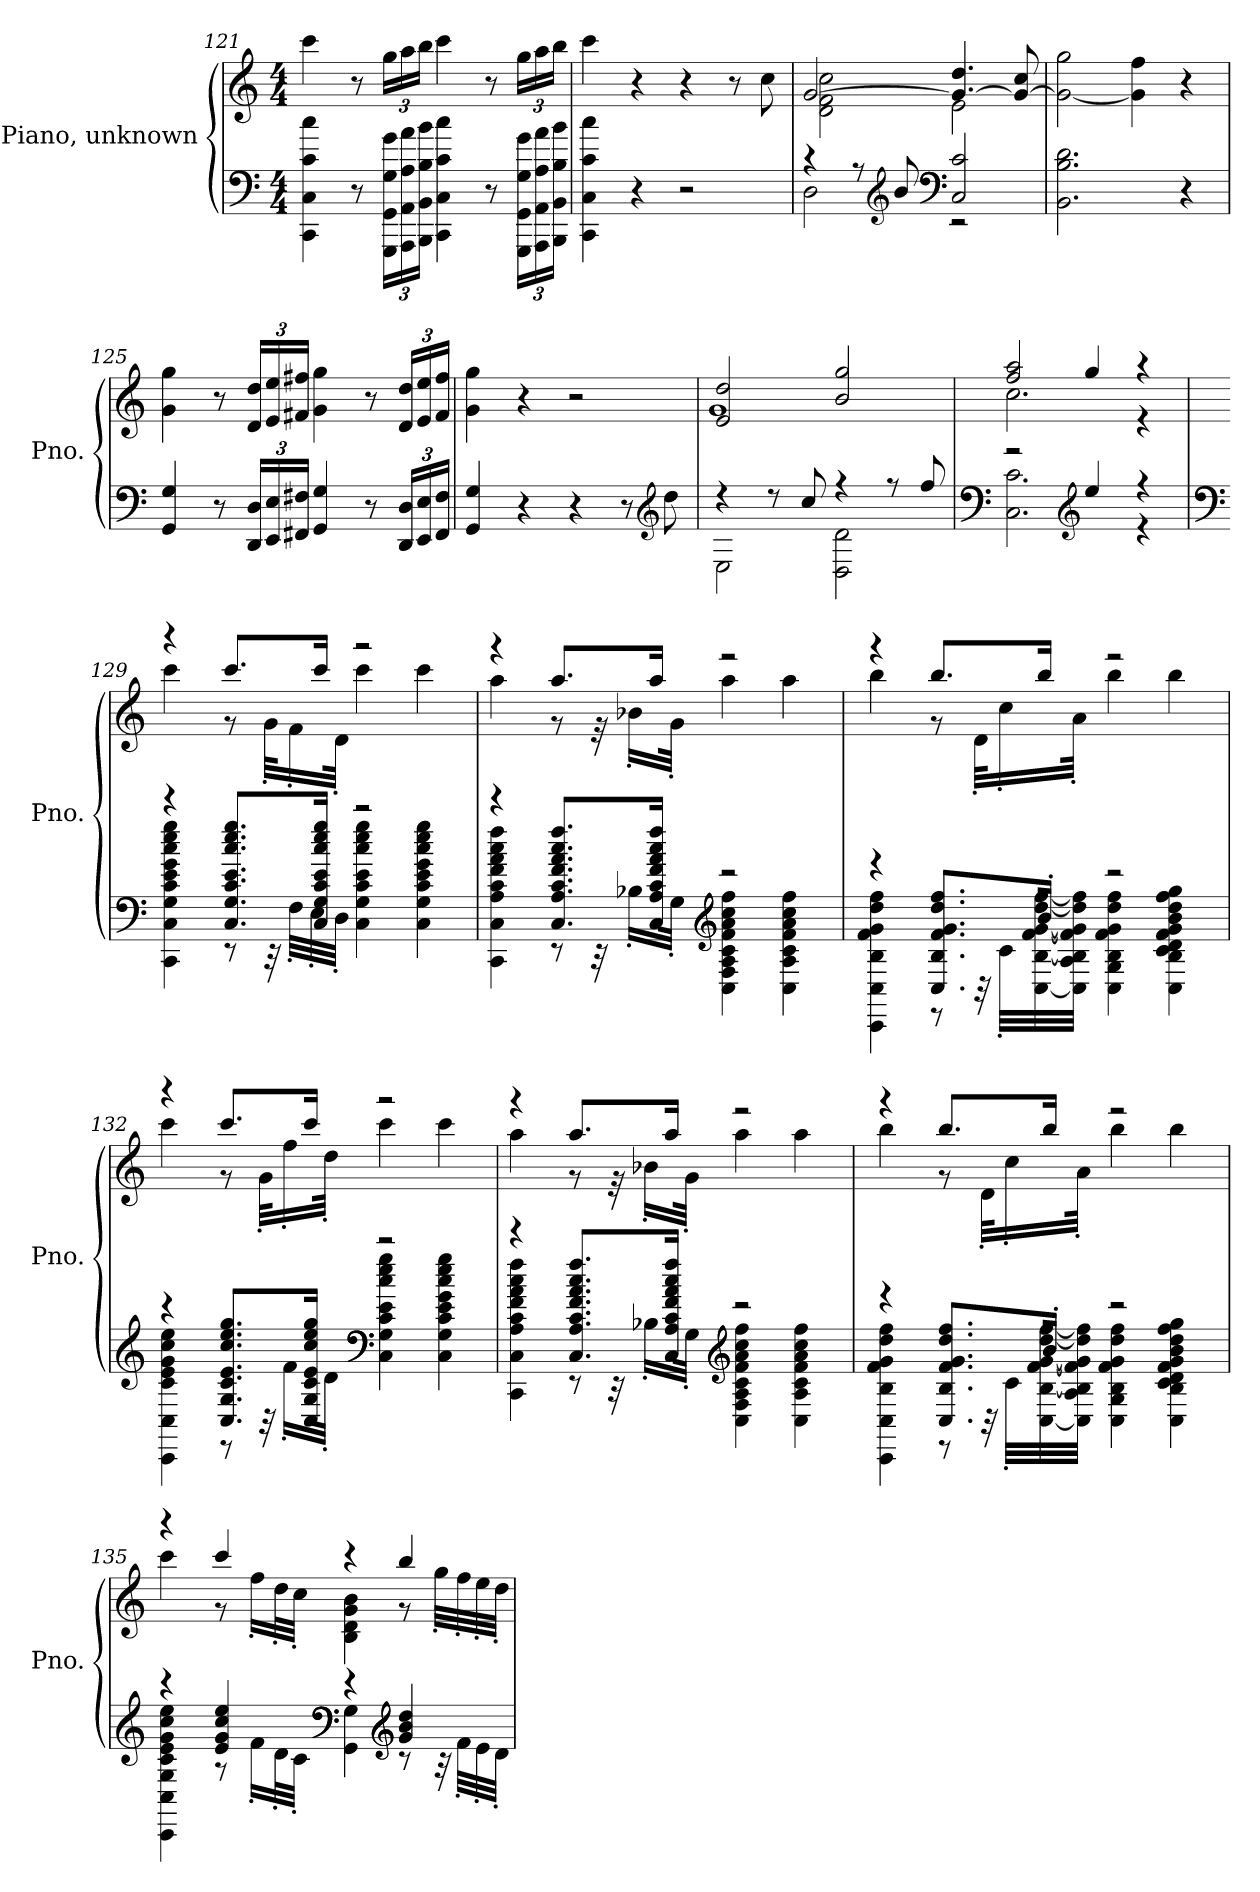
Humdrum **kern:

**kern	**kern
*part1	*part1
*staff2	*staff1
*I"Piano, unknown	*
*I'Pno.	*
!!LO:LB:g=z
*clefF4	*clefG2
*k[]	*k[]
*M4/4	*M4/4
=121	=121
4CC\ 4C\ 4c\ 4cc\	4ccc\
8r	8r
*Xbrackettup	*Xbrackettup
24GGG\ 24GG\ 24G\ 24g\LL	24gg\LL
24AAA\ 24AA\ 24A\ 24a\	24aa\
24BBB\ 24BB\ 24B\ 24b\JJ	24bb\JJ
4CC\ 4C\ 4c\ 4cc\	4ccc\
8r	8r
24GGG\ 24GG\ 24G\ 24g\LL	24gg\LL
24AAA\ 24AA\ 24A\ 24a\	24aa\
24BBB\ 24BB\ 24B\ 24b\JJ	24bb\JJ
=122	=122
4CC\ 4C\ 4c\ 4cc\	4ccc\
4r	4r
2r	4r
.	8r
.	8cc\
=123	=123
*^	*^
4r	2D\	[2g/	2d\ 2f\ 2cc\
8r	.	.	.
*clefG2	*	*	*
8b/	.	.	.
*clefF4	*	*	*
2C/ 2c/	2r	4.g/_ 4.dd/	2e\
.	.	8g/_ 8cc/	.
*v	*v	*	*
*	*v	*v
=124	=124
2.BB\ 2.B\ 2.d\	2g\_ 2gg\
.	4g\] 4ff\
4r	4r
=125	=125
4GG/ 4G/	4g\ 4gg\
8r	8r
24DD/ 24D/LL	24d/ 24dd/LL
24EE/ 24E/	24e/ 24ee/
24FF#X/ 24F#X/JJ	24f#X/ 24ff#X/JJ
4GG/ 4G/	4g\ 4gg\
8r	8r
24DD/ 24D/LL	24d/ 24dd/LL
24EE/ 24E/	24e/ 24ee/
24FF#/ 24F#/JJ	24f#/ 24ff#/JJ
!!LO:LB:g=z
=126	=126
4GG/ 4G/	4g\ 4gg\
4r	4r
4r	2r
8r	.
*clefG2	*
8dd\	.
=127	=127
*^	*^
4r	2E\	2e/ 2dd/	1g
8r	.	.	.
8cc/	.	.	.
4r	2D\ 2d\	2b/ 2gg/	.
8r	.	.	.
8ff/	.	.	.
=128	=128	=128	=128
*clefF4	*	*	*
2r	2.C\ 2.c\	2ff/ 2aa/	2.cc\
*clefG2	*	*	*
4ee/	.	4gg/	.
4r	4r	4r	4r
=129	=129	=129	=129
*clefF4	*	*	*
4r	4CC\ 4C\ 4G\ 4c\ 4e\ 4g\ 4cc\ 4ee\ 4gg\	4r	4ccc\
8.C/ 8.G/ 8.c/ 8.e/ 8.cc/ 8.ee/ 8.gg/L	8r	8.ccc/L	8r
.	32r	.	32g'\KLL
.	32F'\LLL	.	16f'\
16C/ 16G/ 16c/ 16e/ 16cc/ 16ee/ 16gg/Jk	32E'\	16ccc/Jk	.
.	32D'\JJJ	.	32d'\JJk
2r	4C\ 4G\ 4c\ 4e\ 4cc\ 4ee\ 4gg\	2r	4ccc\
.	4C\ 4G\ 4c\ 4e\ 4g\ 4cc\ 4ee\ 4gg\	.	4ccc\
=130	=130	=130	=130
4r	4CC\ 4C\ 4A\ 4c\ 4f\ 4a\ 4cc\ 4ff\	4r	4aa\
8.C/ 8.A/ 8.c/ 8.f/ 8.a/ 8.cc/ 8.ff/L	8r	8.aa/L	8r
.	32r	.	32r
.	16B-X'\LL	.	16b-X'\LL
16C/ 16A/ 16c/ 16f/ 16a/ 16cc/ 16ff/Jk	.	16aa/Jk	.
.	32G'\JJk	.	32g'\JJk
*clefG2	*	*	*
2r	4C\ 4F\ 4A\ 4c\ 4f\ 4a\ 4cc\ 4ff\	2r	4aa\
.	4C\ 4A\ 4c\ 4f\ 4a\ 4cc\ 4ff\	.	4aa\
!!LO:LB:g=z	!!
=131	=131	=131	=131
4r	4CC\ 4C\ 4B\ 4f\ 4g\ 4dd\ 4ff\	4r	4bb\
8.C/ 8.B/ 8.f/ 8.g/ 8.dd/ 8.ff/L	8r	8.bb/L	8r
.	32r	.	32d'\KLL
.	32c'\LLL	.	16cc'\
16b'/Jk	[32C\ [32B\ [32f\ [32g\ [32dd\ [32ff\	16bb/Jk	.
.	32C\] 32A\ 32B\] 32f\] 32g\] 32dd\] 32ff\]JJJ	.	32a'\JJk
2r	4C\ 4G\ 4B\ 4f\ 4g\ 4dd\ 4ff\	2r	4bb\
.	4C\ 4B\ 4c\ 4d\ 4f\ 4g\ 4b\ 4dd\ 4ff\ 4gg\	.	4bb\
=132	=132	=132	=132
4r	4CC\ 4C\ 4c\ 4e\ 4g\ 4cc\ 4ee\	4r	4ccc\
8.C/ 8.G/ 8.c/ 8.e/ 8.cc/ 8.ee/ 8.gg/L	8r	8.ccc/L	8r
.	32r	.	32g'\KLL
.	16f'\LL	.	16ff'\
16C/ 16G/ 16c/ 16e/ 16cc/ 16ee/ 16gg/Jk	.	16ccc/Jk	.
.	32d'\JJk	.	32dd'\JJk
*clefF4	*	*	*
2r	4C\ 4G\ 4c\ 4e\ 4cc\ 4ee\ 4gg\	2r	4ccc\
.	4C\ 4G\ 4c\ 4e\ 4g\ 4cc\ 4ee\ 4gg\	.	4ccc\
=133	=133	=133	=133
4r	4CC\ 4C\ 4A\ 4c\ 4f\ 4a\ 4cc\ 4ff\	4r	4aa\
8.C/ 8.A/ 8.c/ 8.f/ 8.a/ 8.cc/ 8.ff/L	8r	8.aa/L	8r
.	32r	.	32r
.	16B-X'\LL	.	16b-X'\LL
16C/ 16A/ 16c/ 16f/ 16a/ 16cc/ 16ff/Jk	.	16aa/Jk	.
.	32G'\JJk	.	32g'\JJk
*clefG2	*	*	*
2r	4C\ 4F\ 4A\ 4c\ 4f\ 4a\ 4cc\ 4ff\	2r	4aa\
.	4C\ 4A\ 4c\ 4f\ 4a\ 4cc\ 4ff\	.	4aa\
!!LO:LB:g=z	!!
=134	=134	=134	=134
4r	4CC\ 4C\ 4B\ 4f\ 4g\ 4dd\ 4ff\	4r	4bb\
8.C/ 8.B/ 8.f/ 8.g/ 8.dd/ 8.ff/L	8r	8.bb/L	8r
.	32r	.	32d'\KLL
.	32c'\LLL	.	16cc'\
16b'/Jk	[32C\ [32B\ [32f\ [32g\ [32dd\ [32ff\	16bb/Jk	.
.	32C\] 32A\ 32B\] 32f\] 32g\] 32dd\] 32ff\]JJJ	.	32a'\JJk
2r	4C\ 4G\ 4B\ 4f\ 4g\ 4dd\ 4ff\	2r	4bb\
.	4C\ 4B\ 4c\ 4d\ 4f\ 4g\ 4b\ 4dd\ 4ff\ 4gg\	.	4bb\
=135	=135	=135	=135
4r	4CC\ 4C\ 4G\ 4c\ 4e\ 4g\ 4cc\ 4ee\	4r	4ccc\
4e/ 4g/ 4cc/ 4ee/	8r	4ccc/	8r
.	16f'\LL	.	16ff'\LL
.	32d'\L	.	32dd'\L
.	32c'\JJJ	.	32cc'\JJJ
*clefF4	*	*	*
4r	4GG\ 4G\	4r	4B\ 4d\ 4g\ 4b\
*clefG2	*	*	*
4g/ 4b/ 4dd/	8r	4bb/	8r
.	32r	.	32gg'\LLL
.	32f'\LLL	.	32ff'\
.	32e'\	.	32ee'\
.	32d'\JJJ	.	32dd'\JJJ
*v	*v	*	*
*	*v	*v
=	=
*-	*-
